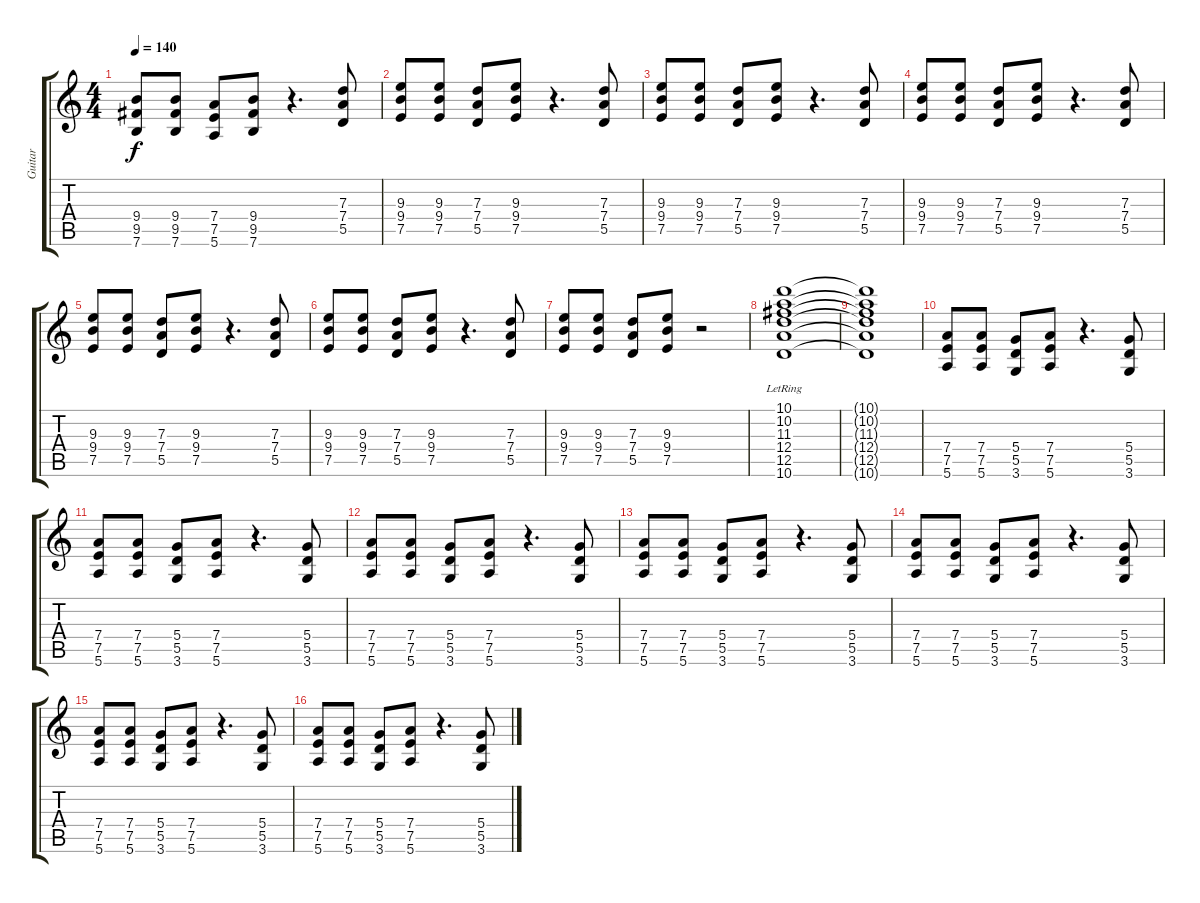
\track ("Guitar" "Guitar") {instrument distortionguitar}
\staff {score tabs}
\tuning (E4 B3 G3 D3 A2 E2) {hide}
\ts (4 4)
\tempo 140
\clef g2
\ks c
(9.4 9.5 7.6).8{dy f} (9.4 9.5 7.6).8 (7.4 7.5 5.6).8 (9.4 9.5 7.6).8 r.4{d} (7.3 7.4 5.5).8 |
(9.3 9.4 7.5).8 (9.3 9.4 7.5).8 (7.3 7.4 5.5).8 (9.3 9.4 7.5).8 r.4{d} (7.3 7.4 5.5).8 |
(9.3 9.4 7.5).8 (9.3 9.4 7.5).8 (7.3 7.4 5.5).8 (9.3 9.4 7.5).8 r.4{d} (7.3 7.4 5.5).8 |
(9.3 9.4 7.5).8 (9.3 9.4 7.5).8 (7.3 7.4 5.5).8 (9.3 9.4 7.5).8 r.4{d} (7.3 7.4 5.5).8 |
(9.3 9.4 7.5).8 (9.3 9.4 7.5).8 (7.3 7.4 5.5).8 (9.3 9.4 7.5).8 r.4{d} (7.3 7.4 5.5).8 |
(9.3 9.4 7.5).8 (9.3 9.4 7.5).8 (7.3 7.4 5.5).8 (9.3 9.4 7.5).8 r.4{d} (7.3 7.4 5.5).8 |
(9.3 9.4 7.5).8 (9.3 9.4 7.5).8 (7.3 7.4 5.5).8 (9.3 9.4 7.5).8 r.2 |
(10.1{lr} 10.2{lr} 11.3{lr} 12.4{lr} 12.5{lr} 10.6{lr}).1 |
(10.1{t} 10.2{t} 11.3{t} 12.4{t} 12.5{t} 10.6{t}).1 |
(7.4 7.5 5.6).8 (7.4 7.5 5.6).8 (5.4 5.5 3.6).8 (7.4 7.5 5.6).8 r.4{d} (5.4 5.5 3.6).8 |
(7.4 7.5 5.6).8 (7.4 7.5 5.6).8 (5.4 5.5 3.6).8 (7.4 7.5 5.6).8 r.4{d} (5.4 5.5 3.6).8 |
(7.4 7.5 5.6).8 (7.4 7.5 5.6).8 (5.4 5.5 3.6).8 (7.4 7.5 5.6).8 r.4{d} (5.4 5.5 3.6).8 |
(7.4 7.5 5.6).8 (7.4 7.5 5.6).8 (5.4 5.5 3.6).8 (7.4 7.5 5.6).8 r.4{d} (5.4 5.5 3.6).8 |
(7.4 7.5 5.6).8 (7.4 7.5 5.6).8 (5.4 5.5 3.6).8 (7.4 7.5 5.6).8 r.4{d} (5.4 5.5 3.6).8 |
(7.4 7.5 5.6).8 (7.4 7.5 5.6).8 (5.4 5.5 3.6).8 (7.4 7.5 5.6).8 r.4{d} (5.4 5.5 3.6).8 |
(7.4 7.5 5.6).8 (7.4 7.5 5.6).8 (5.4 5.5 3.6).8 (7.4 7.5 5.6).8 r.4{d} (5.4 5.5 3.6).8
